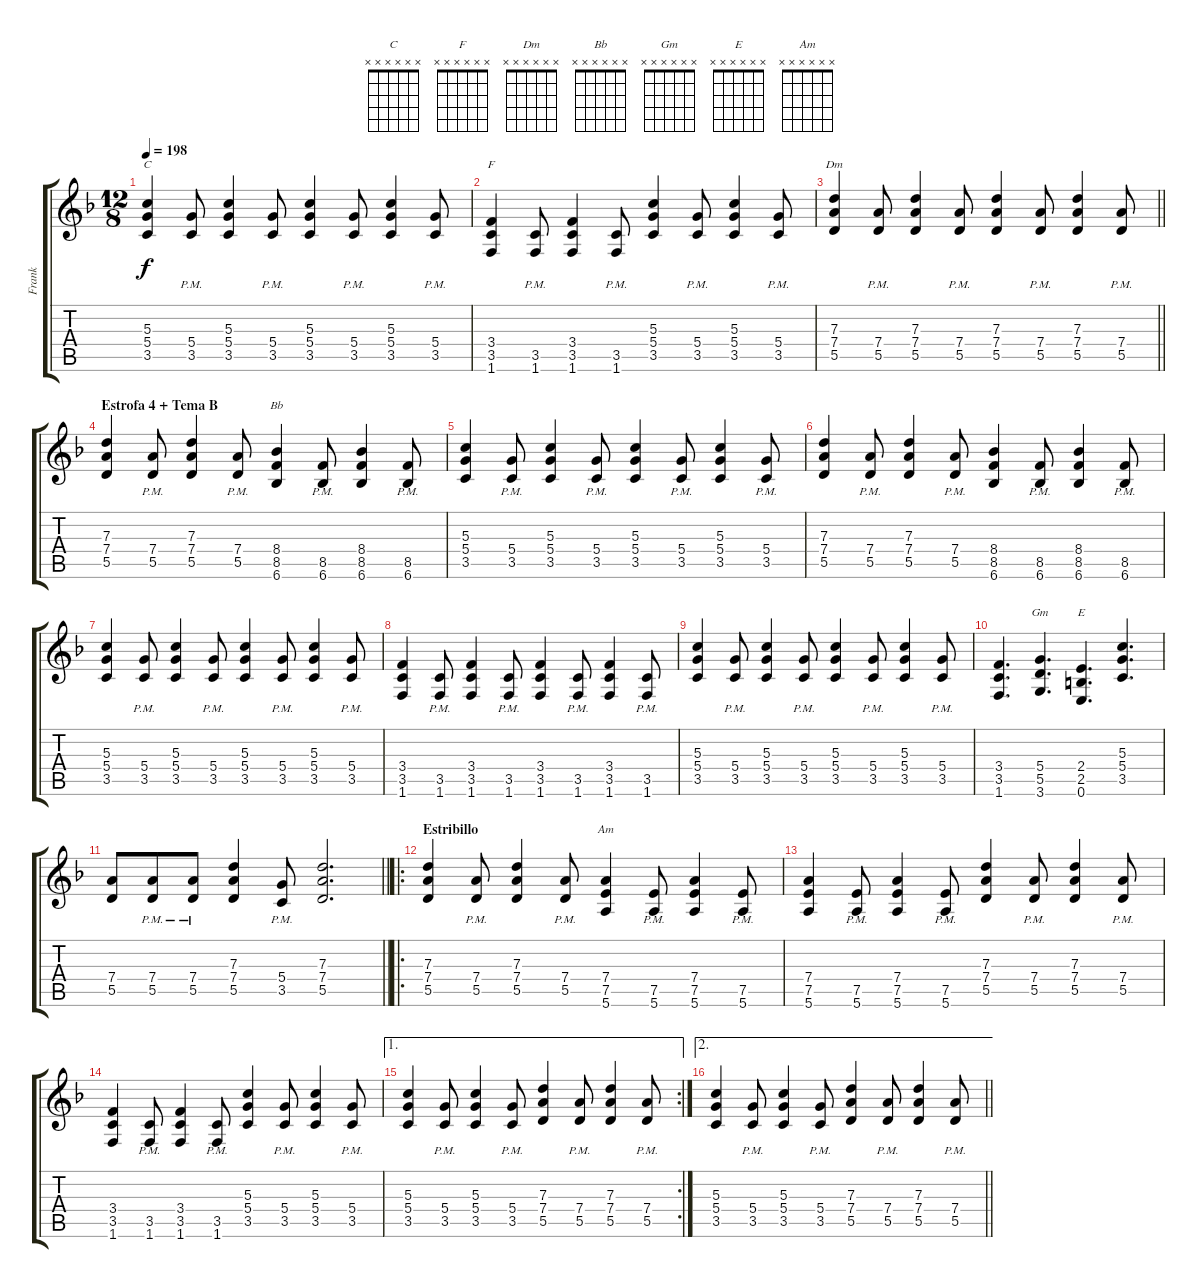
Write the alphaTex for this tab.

\track ("Frank" "Frank") {instrument distortionguitar}
\staff {score tabs}
\tuning (E4 B3 G3 D3 A2 E2) {hide}
\chord ("C" x x x x x x)
\chord ("F" x x x x x x)
\chord ("Dm" x x x x x x)
\chord ("Bb" x x x x x x)
\chord ("Gm" x x x x x x)
\chord ("E" x x x x x x)
\chord ("Am" x x x x x x)
\ts (12 8)
\tempo 198
\clef g2
\ks dminor
(5.3 5.4 3.5).4{ch "C" dy f} (5.4{pm} 3.5{pm}).8 (5.3 5.4 3.5).4 (5.4{pm} 3.5{pm}).8 (5.3 5.4 3.5).4 (5.4{pm} 3.5{pm}).8 (5.3 5.4 3.5).4 (5.4{pm} 3.5{pm}).8 |
(3.4 3.5 1.6).4{ch "F"} (3.5{pm} 1.6{pm}).8 (3.4 3.5 1.6).4 (3.5{pm} 1.6{pm}).8 (5.3 5.4 3.5).4 (5.4{pm} 3.5{pm}).8 (5.3 5.4 3.5).4 (5.4{pm} 3.5{pm}).8 |
\barLineRight lightlight
(7.3 7.4 5.5).4{ch "Dm"} (7.4{pm} 5.5{pm}).8 (7.3 7.4 5.5).4 (7.4{pm} 5.5{pm}).8 (7.3 7.4 5.5).4 (7.4{pm} 5.5{pm}).8 (7.3 7.4 5.5).4 (7.4{pm} 5.5{pm}).8 |
\section ("" "Estrofa 4 + Tema B")
(7.3 7.4 5.5).4 (7.4{pm} 5.5{pm}).8 (7.3 7.4 5.5).4 (7.4{pm} 5.5{pm}).8 (8.4 8.5 6.6).4{ch "Bb"} (8.5{pm} 6.6{pm}).8 (8.4 8.5 6.6).4 (8.5{pm} 6.6{pm}).8 |
(5.3 5.4 3.5).4 (5.4{pm} 3.5{pm}).8 (5.3 5.4 3.5).4 (5.4{pm} 3.5{pm}).8 (5.3 5.4 3.5).4 (5.4{pm} 3.5{pm}).8 (5.3 5.4 3.5).4 (5.4{pm} 3.5{pm}).8 |
(7.3 7.4 5.5).4 (7.4{pm} 5.5{pm}).8 (7.3 7.4 5.5).4 (7.4{pm} 5.5{pm}).8 (8.4 8.5 6.6).4 (8.5{pm} 6.6{pm}).8 (8.4 8.5 6.6).4 (8.5{pm} 6.6{pm}).8 |
(5.3 5.4 3.5).4 (5.4{pm} 3.5{pm}).8 (5.3 5.4 3.5).4 (5.4{pm} 3.5{pm}).8 (5.3 5.4 3.5).4 (5.4{pm} 3.5{pm}).8 (5.3 5.4 3.5).4 (5.4{pm} 3.5{pm}).8 |
(3.4 3.5 1.6).4 (3.5{pm} 1.6{pm}).8 (3.4 3.5 1.6).4 (3.5{pm} 1.6{pm}).8 (3.4 3.5 1.6).4 (3.5{pm} 1.6{pm}).8 (3.4 3.5 1.6).4 (3.5{pm} 1.6{pm}).8 |
(5.3 5.4 3.5).4 (5.4{pm} 3.5{pm}).8 (5.3 5.4 3.5).4 (5.4{pm} 3.5{pm}).8 (5.3 5.4 3.5).4 (5.4{pm} 3.5{pm}).8 (5.3 5.4 3.5).4 (5.4{pm} 3.5{pm}).8 |
(3.4 3.5 1.6).4{d} (5.4 5.5 3.6).4{d ch "Gm"} (2.4 2.5 0.6).4{d ch "E"} (5.3 5.4 3.5).4{d} |
\barLineRight lightlight
(7.4 5.5).8 (7.4{pm} 5.5{pm}).8 (7.4{pm} 5.5{pm}).8 (7.3 7.4 5.5).4 (5.4{pm} 3.5{pm}).8 (7.3 7.4 5.5).2{d} |
\ro
\section ("" "Estribillo")
(7.3 7.4 5.5).4 (7.4{pm} 5.5{pm}).8 (7.3 7.4 5.5).4 (7.4{pm} 5.5{pm}).8 (7.4 7.5 5.6).4{ch "Am"} (7.5{pm} 5.6{pm}).8 (7.4 7.5 5.6).4 (7.5{pm} 5.6{pm}).8 |
(7.4 7.5 5.6).4 (7.5{pm} 5.6{pm}).8 (7.4 7.5 5.6).4 (7.5{pm} 5.6{pm}).8 (7.3 7.4 5.5).4 (7.4{pm} 5.5{pm}).8 (7.3 7.4 5.5).4 (7.4{pm} 5.5{pm}).8 |
(3.4 3.5 1.6).4 (3.5{pm} 1.6{pm}).8 (3.4 3.5 1.6).4 (3.5{pm} 1.6{pm}).8 (5.3 5.4 3.5).4 (5.4{pm} 3.5{pm}).8 (5.3 5.4 3.5).4 (5.4{pm} 3.5{pm}).8 |
\ae 1
\rc 2
(5.3 5.4 3.5).4 (5.4{pm} 3.5{pm}).8 (5.3 5.4 3.5).4 (5.4{pm} 3.5{pm}).8 (7.3 7.4 5.5).4 (7.4{pm} 5.5{pm}).8 (7.3 7.4 5.5).4 (7.4{pm} 5.5{pm}).8 |
\ae 2
\barLineRight lightlight
(5.3 5.4 3.5).4 (5.4{pm} 3.5{pm}).8 (5.3 5.4 3.5).4 (5.4{pm} 3.5{pm}).8 (7.3 7.4 5.5).4 (7.4{pm} 5.5{pm}).8 (7.3 7.4 5.5).4 (7.4{pm} 5.5{pm}).8
